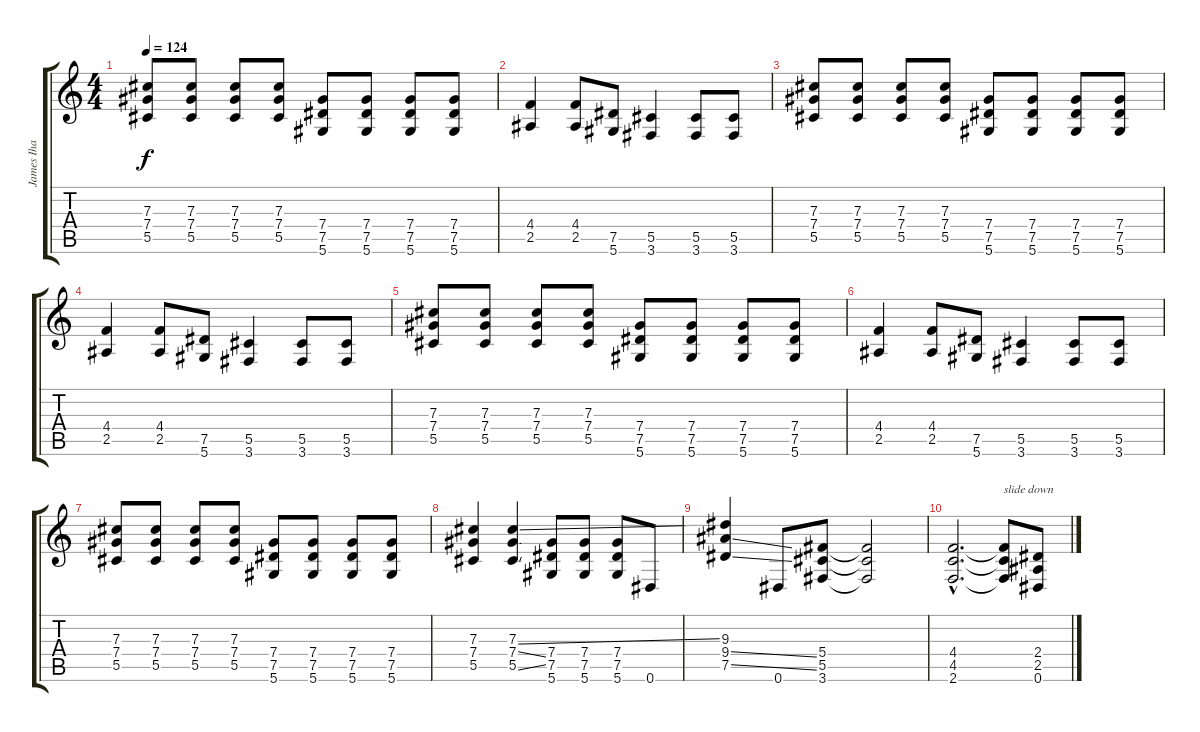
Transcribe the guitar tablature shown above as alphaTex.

\track ("James Iha" "James Iha") {instrument electricguitarclean}
\staff {score tabs}
\tuning (Eb4 Bb3 Gb3 Db3 Ab2 Eb2) {hide}
\ts (4 4)
\tempo 124
\clef g2
\ks c
(7.3 7.4 5.5).8{dy f} (7.3 7.4 5.5).8 (7.3 7.4 5.5).8 (7.3 7.4 5.5).8 (7.4 7.5 5.6).8 (7.4 7.5 5.6).8 (7.4 7.5 5.6).8 (7.4 7.5 5.6).8 |
(4.4 2.5).4 (4.4 2.5).8 (7.5 5.6).8 (5.5 3.6).4 (5.5 3.6).8 (5.5 3.6).8 |
(7.3 7.4 5.5).8 (7.3 7.4 5.5).8 (7.3 7.4 5.5).8 (7.3 7.4 5.5).8 (7.4 7.5 5.6).8 (7.4 7.5 5.6).8 (7.4 7.5 5.6).8 (7.4 7.5 5.6).8 |
(4.4 2.5).4 (4.4 2.5).8 (7.5 5.6).8 (5.5 3.6).4 (5.5 3.6).8 (5.5 3.6).8 |
(7.3 7.4 5.5).8 (7.3 7.4 5.5).8 (7.3 7.4 5.5).8 (7.3 7.4 5.5).8 (7.4 7.5 5.6).8 (7.4 7.5 5.6).8 (7.4 7.5 5.6).8 (7.4 7.5 5.6).8 |
(4.4 2.5).4 (4.4 2.5).8 (7.5 5.6).8 (5.5 3.6).4 (5.5 3.6).8 (5.5 3.6).8 |
(7.3 7.4 5.5).8 (7.3 7.4 5.5).8 (7.3 7.4 5.5).8 (7.3 7.4 5.5).8 (7.4 7.5 5.6).8 (7.4 7.5 5.6).8 (7.4 7.5 5.6).8 (7.4 7.5 5.6).8 |
(7.3 7.4 5.5).4 (7.3{ss} 7.4{ss} 5.5{ss}).4 (7.4 7.5 5.6).8 (7.4 7.5 5.6).8 (7.4 7.5 5.6).8 0.6.8 |
(9.3 9.4{ss} 7.5{ss}).4 0.6.8 (5.4 5.5 3.6).8 (5.4{t} 5.5{t} 3.6{t}).2 |
(4.4{hac} 4.5{hac} 2.6{hac}).2{d} (4.4{t} 4.5{t} 2.6{t}).8{txt "slide down"} (2.4 2.5 0.6).8
